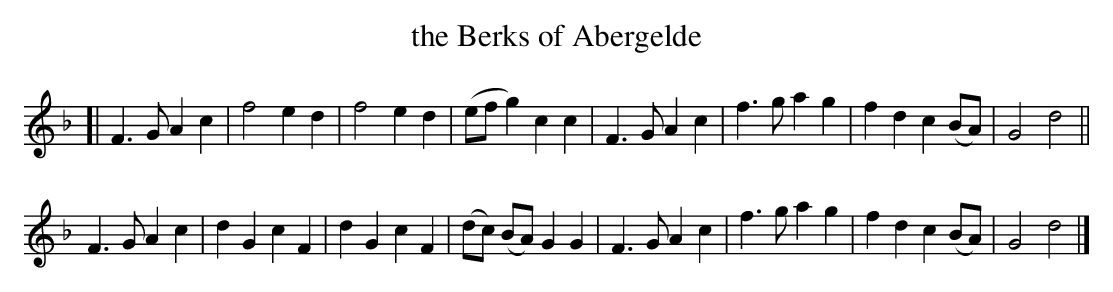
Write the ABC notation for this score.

X:1
T: the Berks of Abergelde
M: none
L: 1/8
K: F
[|\
F3 G A2 c2 | f4 e2 d2 | f4 e2 d2 | (ef g2) c2 c2 |\
F3 G A2 c2 | f3 g a2 g2 | f2 d2 c2 (BA) | G4 d4 ||
F3 G A2 c2 | d2 G2 c2 F2 | d2 G2 c2 F2 | (dc) (BA) G2 G2 |\
F3 G A2 c2 | f3 g a2 g2 | f2 d2 c2 (BA) | G4 d4 |]
